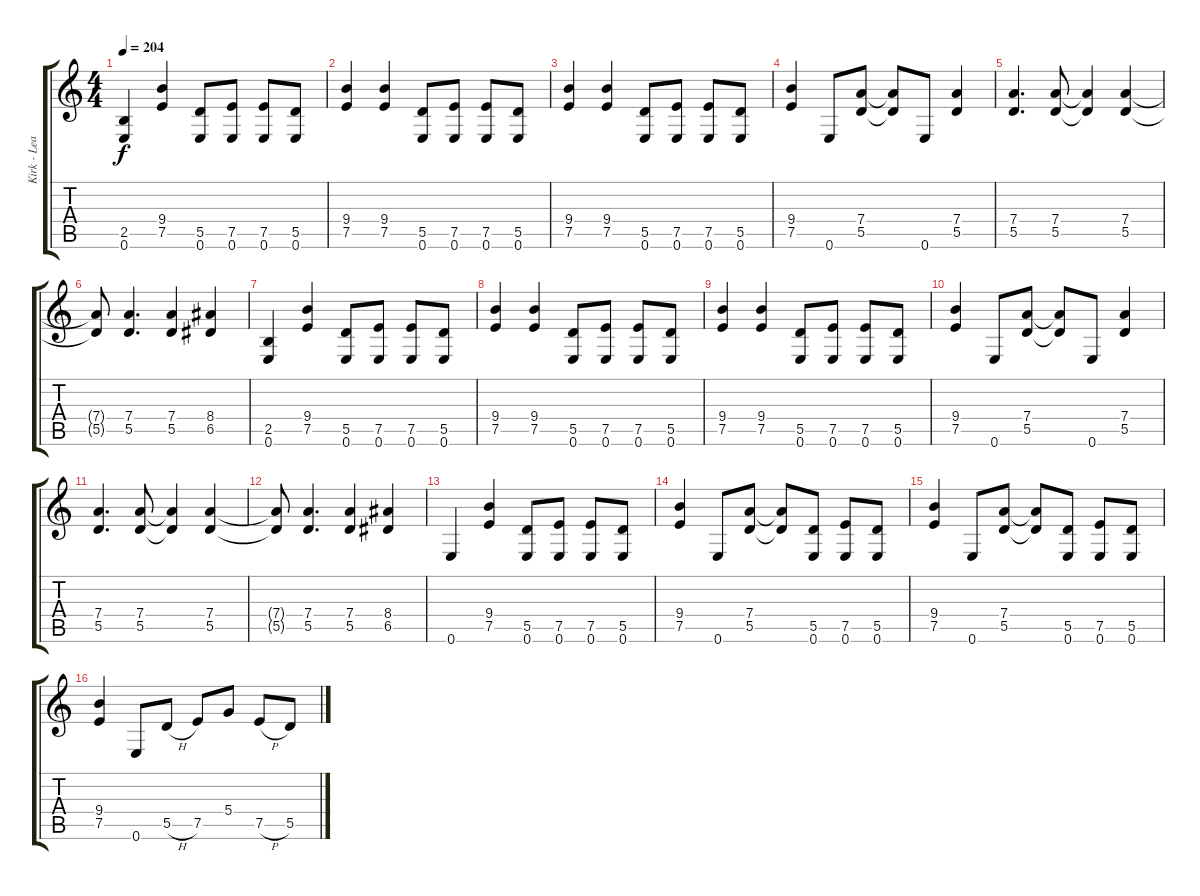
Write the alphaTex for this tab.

\track ("Kirk - Lead Guitar" "Kirk - Lea") {instrument overdrivenguitar}
\staff {score tabs}
\tuning (E4 B3 G3 D3 A2 E2) {hide}
\ts (4 4)
\tempo 204
\clef g2
\ks c
(2.5 0.6).4{dy f} (9.4 7.5).4 (5.5 0.6).8 (7.5 0.6).8 (7.5 0.6).8 (5.5 0.6).8 |
(9.4 7.5).4 (9.4 7.5).4 (5.5 0.6).8 (7.5 0.6).8 (7.5 0.6).8 (5.5 0.6).8 |
(9.4 7.5).4 (9.4 7.5).4 (5.5 0.6).8 (7.5 0.6).8 (7.5 0.6).8 (5.5 0.6).8 |
(9.4 7.5).4 0.6.8 (7.4 5.5).8 (7.4{t} 5.5{t}).8 0.6.8 (7.4 5.5).4 |
(7.4 5.5).4{d} (7.4 5.5).8 (7.4{t} 5.5{t}).4 (7.4 5.5).4 |
(7.4{t} 5.5{t}).8 (7.4 5.5).4{d} (7.4 5.5).4 (8.4 6.5).4 |
(2.5 0.6).4 (9.4 7.5).4 (5.5 0.6).8 (7.5 0.6).8 (7.5 0.6).8 (5.5 0.6).8 |
(9.4 7.5).4 (9.4 7.5).4 (5.5 0.6).8 (7.5 0.6).8 (7.5 0.6).8 (5.5 0.6).8 |
(9.4 7.5).4 (9.4 7.5).4 (5.5 0.6).8 (7.5 0.6).8 (7.5 0.6).8 (5.5 0.6).8 |
(9.4 7.5).4 0.6.8 (7.4 5.5).8 (7.4{t} 5.5{t}).8 0.6.8 (7.4 5.5).4 |
(7.4 5.5).4{d} (7.4 5.5).8 (7.4{t} 5.5{t}).4 (7.4 5.5).4 |
(7.4{t} 5.5{t}).8 (7.4 5.5).4{d} (7.4 5.5).4 (8.4 6.5).4 |
0.6.4 (9.4 7.5).4 (5.5 0.6).8 (7.5 0.6).8 (7.5 0.6).8 (5.5 0.6).8 |
(9.4 7.5).4 0.6.8 (7.4 5.5).8 (7.4{t} 5.5{t}).8 (5.5 0.6).8 (7.5 0.6).8 (5.5 0.6).8 |
(9.4 7.5).4 0.6.8 (7.4 5.5).8 (7.4{t} 5.5{t}).8 (5.5 0.6).8 (7.5 0.6).8 (5.5 0.6).8 |
(9.4 7.5).4 0.6.8 5.5{h}.8 7.5.8 5.4.8 7.5{h}.8 5.5.8
